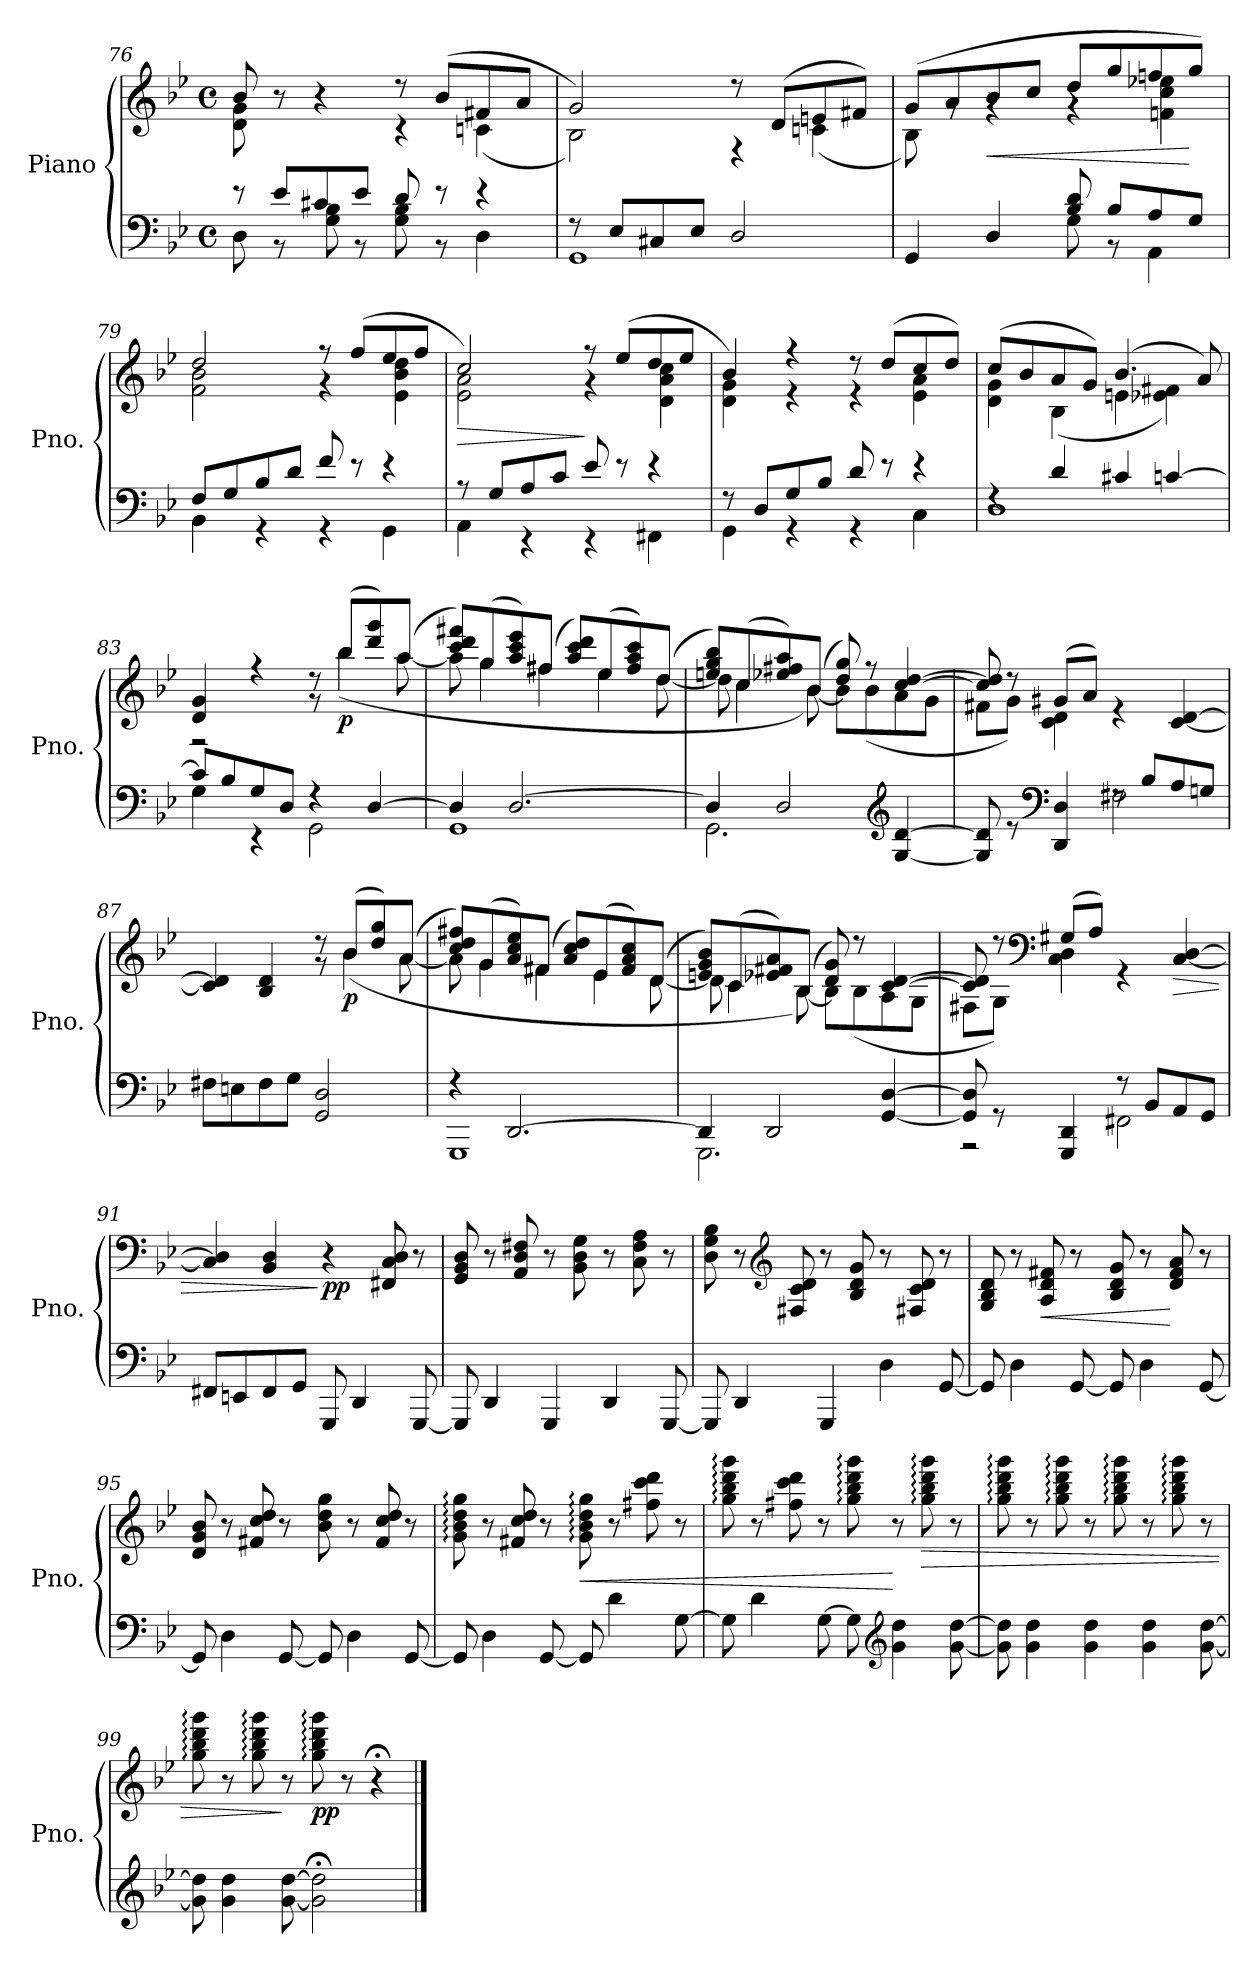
**kern	**kern	**dynam
*part1	*part1	*part1
*staff2	*staff1	*staff1/2
*I"Piano	*	*
*I'Pno.	*	*
*clefF4	*clefG2	*
*k[b-e-]	*k[b-e-]	*
*M4/4	*M4/4	*
*met(c)	*met(c)	*
=76	=76	=76
*^	*^	*
8r	8D\	8b-/	8d\ 8g\	.
8e-/L	8r	8r	4.ryy	.
8c#X/	8G\ 8B-\	4r	.	.
8e-/J	8r	.	.	.
8d/	8G\ 8B-\	8r	4r	.
8r	8r	(8b-/L	.	.
4r	4D\	8f#X/	(4cn\	.
.	.	8a/J	.	.
=77	=77	=77	=77	=77
8r	1GG	2g/)	2B-\)	.
8E-/L	.	.	.	.
8C#X/	.	.	.	.
8E-/J	.	.	.	.
2D/	.	8r	4r	.
.	.	(8d/L	.	.
.	.	8en/	(4cn\	.
.	.	8f#X/J)	.	.
=78	=78	=78	=78	=78
4GG/	2ryy	(8g/L	8B-\)	.
.	.	8a/	8rg	.
!	!	!	!	!LO:HP:b
4D/	.	8b-/	4rg	<
.	.	8cc/J	.	.
8B-/ 8d/	8G\	8dd/L	4rg	.
8B-/L	8r	8gg/	.	.
8A/	4AA\	8ffn/	4fn\ 4cc\ 4ee-X\	.
8G/J	.	8gg/J)	.	[
!!LO:LB:g=z	!!
=79	=79	=79	=79	=79
8F/L	4BB-\	2dd/	2f\ 2b-\	.
8G/	.	.	.	.
8B-/	4r	.	.	.
8d/J	.	.	.	.
8f/	4r	8r	4r	.
8r	.	(8ff/L	.	.
4r	4GG\	8ee-/	4e-\ 4b-\ 4dd\	.
.	.	8ff/J	.	.
=80	=80	=80	=80	=80
!	!	!	!	!LO:HP:b
8r	4AA\	2cc/)	2e-\ 2a\	>
8G/L	.	.	.	.
8A/	4r	.	.	.
8c/J	.	.	.	.
8e-/	4r	8r	4r	]
8r	.	(8ee-/L	.	.
4r	4FF#X\	8dd/	4d\ 4a\ 4cc\	.
.	.	8ee-/J	.	.
=81	=81	=81	=81	=81
8r	4GG\	4b-/)	4d\ 4g\	.
8D/L	.	.	.	.
8G/	4r	4r	4r	.
8B-/J	.	.	.	.
8d/	4r	8r	4r	.
8r	.	(8dd/L	.	.
4r	4C\	8cc/	4e-\ 4a\	.
.	.	8dd/J)	.	.
=82	=82	=82	=82	=82
4rF	1D	(8cc/L	4d\ 4g\	.
.	.	8b-/	.	.
4d/	.	8a/	(4B-\	.
.	.	8g/J)	.	.
4c#X/	.	(4.b-/	4en\	.
[4cn/	.	.	4e-X\ 4f#X\)	.
.	.	8a/)	.	.
!!LO:PB:g=z	!!
=83	=83	=83	=83	=83
8c/L]	4G\	4d/ 4g/	2r	.
8B-/	.	.	.	.
8G/	4r	4r	.	.
8D/J	.	.	.	.
4r	2GG\	8r	8r	.
!	!	!	!	!LO:DY:b
.	.	(8bb-/L	(4bb-\	p
[4D/	.	8ddd/ 8ggg/)	.	.
.	.	(8aa/J	[8aa\	.
=84	=84	=84	=84	=84
4D/]	1GG	8ccc/ 8ddd/ 8fff#X/L)	8aa\]	.
.	.	(8gg/	4gg\	.
[2.D/	.	8aa/ 8ccc/ 8eee-/)	.	.
.	.	(8ff#X/J	4ff#\	.
.	.	8aa/ 8ccc/ 8ddd/L)	.	.
.	.	(8ee-/	4ee-\	.
.	.	8ff#/ 8aa/ 8ccc/)	.	.
.	.	(8dd/J	[8dd\	.
=85	=85	=85	=85	=85
4D/]	2.GG\	8een/ 8gg/ 8bb-/L)	8dd\]	.
.	.	(8cc/	4cc\	.
2D/	.	8ee-X/ 8ff#X/ 8aa/)	.	.
.	.	(8b-/J	[8b-\)	.
.	.	8dd/ 8gg/)	8b-\L]	.
.	.	8r	(8b-\	.
*clefG2	*	*	*	*
[4G/ [4d/	4ryy	[4cc/ [4dd/	8a\	.
.	.	.	8g\J	.
!!LO:LB:g=z	!!
=86	=86	=86	=86	=86
8G/] 8d/]	4ryy	8cc/] 8dd/]	8f#X\L	.
8re	.	8r	8g\J)	.
*clefF4	*	*	*	*
4DD/ 4D/	4ryy	(8g#X/L	4c\ 4d\	.
.	.	8a/J)	.	.
8rF	2F#X\	4re	2ryy	.
8B-/L	.	.	.	.
8A/	.	[4c/ [4d/	.	.
8Gn/J	.	.	.	.
*v	*v	*	*	*
=87	=87	=87	=87
8F#X\L	4c/] 4d/]	2ryy	.
8En\	.	.	.
8F#\	4B-/ 4d/	.	.
8G\J	.	.	.
2GG/ 2D/	8r	8r	.
!	!	!	!LO:DY:b
.	(8b-/L	(4b-\	p
.	8dd/ 8gg/)	.	.
.	(8a/J	[8a\	.
=88	=88	=88	=88
*^	*	*	*
4r	1GGG	8cc/ 8dd/ 8ff#X/L)	8a\]	.
.	.	(8g/	4g\	.
[2.DD/	.	8a/ 8cc/ 8ee-/)	.	.
.	.	(8f#X/J	4f#\	.
.	.	8a/ 8cc/ 8dd/L)	.	.
.	.	(8e-/	4e-\	.
.	.	8f#/ 8a/ 8cc/)	.	.
.	.	(8d/J	[8d\	.
!!LO:LB:g=z	!!
=89	=89	=89	=89	=89
4DD/]	2.GGG\	8en/ 8g/ 8b-/L)	8d\]	.
.	.	(8c/	4c\	.
2DD/	.	8e-X/ 8f#X/ 8a/)	.	.
.	.	(8B-/J	[8B-\)	.
.	.	8d/ 8g/)	8B-\L]	.
.	.	8r	(8B-\	.
[4GG/ [4D/	4ryy	[4c/ [4d/	8A\	.
.	.	.	8G\J	.
=90	=90	=90	=90	=90
8GG/] 8D/]	2r	8c/] 8d/]	8F#X\L	.
8rGG	.	8r	8G\J)	.
*	*	*clefF4	*	*
4GGG/ 4DD/	.	(8G#X/L	4C\ 4D\	.
.	.	8A/J)	.	.
8rF	2FF#X\	4rGG	2ryy	.
8BB-/L	.	.	.	.
!	!	!	!	!LO:HP:b
8AA/	.	[4C/ [4D/	.	>
8GG/J	.	.	.	.
*v	*v	*	*	*
*	*v	*v	*
=91	=91	=91
8FF#X/L	4C/] 4D/]	.
8EEn/	.	.
8FF#/	4BB-/ 4D/	.
8GG/J	.	.
!	!	!LO:DY:n=1:b
8GGG/	4r	] pp
4DD/	.	.
.	8FF#X/ 8C/ 8D/	.
[8GGG/	8r	.
!!LO:LB:g=z
=92	=92	=92
8GGG/]	8GG/ 8BB-/ 8D/	.
4DD/	8r	.
.	8AA/ 8D/ 8F#X/	.
4GGG/	8r	.
.	8BB-\ 8D\ 8G\	.
4DD/	8r	.
.	8C\ 8F#\ 8A\	.
[8GGG/	8r	.
=93	=93	=93
8GGG/]	8D\ 8G\ 8B-\	.
4DD/	8r	.
*	*clefG2	*
.	8F#X/ 8c/ 8d/	.
4GGG/	8r	.
.	8B-/ 8d/ 8g/	.
4D\	8r	.
.	8F#X/ 8c/ 8d/	.
[8GG/	8r	.
=94	=94	=94
8GG/]	8G/ 8B-/ 8d/	.
4D\	8r	.
!	!	!LO:HP:b
.	8A/ 8d/ 8f#X/	<
[8GG/	8r	.
8GG/]	8B-/ 8d/ 8g/	.
4D\	8r	.
.	8d/ 8f#/ 8a/	[
[8GG/	8r	.
=95	=95	=95
8GG/]	8d/ 8g/ 8b-/	.
4D\	8r	.
.	8f#X/ 8cc/ 8dd/	.
[8GG/	8r	.
8GG/]	8b-\ 8dd\ 8gg\	.
4D\	8r	.
.	8f#/ 8cc/ 8dd/	.
[8GG/	8r	.
!!LO:LB:g=z
=96	=96	=96
8GG/]	8g\: 8b-\: 8dd\: 8gg\:	.
4D\	8r	.
.	8f#X/ 8cc/ 8dd/	.
[8GG/	8r	.
!	!	!LO:HP:b
8GG/]	8g\: 8b-\: 8dd\: 8gg\:	<
4d\	8r	.
.	8ff#X\ 8ccc\ 8ddd\	.
[8G\	8r	.
=97	=97	=97
8G\]	8gg\: 8bb-\: 8ddd\: 8ggg\:	.
4d\	8r	.
.	8ff#X\ 8ccc\ 8ddd\	.
[8G\	8r	.
8G\]	8gg\: 8bb-\: 8ddd\: 8ggg\:	.
*clefG2	*	*
4g\ 4dd\	8r	[
!	!	!LO:HP:b
.	8gg\: 8bb-\: 8ddd\: 8ggg\:	>
[8g\ [8dd\	8r	.
=98	=98	=98
8g\] 8dd\]	8gg\: 8bb-\: 8ddd\: 8ggg\:	.
4g\ 4dd\	8r	.
.	8gg\: 8bb-\: 8ddd\: 8ggg\:	.
4g\ 4dd\	8r	.
.	8gg\: 8bb-\: 8ddd\: 8ggg\:	.
4g\ 4dd\	8r	.
.	8gg\: 8bb-\: 8ddd\: 8ggg\:	.
[8g\ [8dd\	8r	.
=99	=99	=99
8g\] 8dd\]	8gg\: 8bb-\: 8ddd\: 8ggg\:	.
4g\ 4dd\	8r	.
.	8gg\: 8bb-\: 8ddd\: 8ggg\:	.
[8g\ [8dd\	8r	]
!	!	!LO:DY:b
2g\];< 2dd\];<	8gg\: 8bb-\: 8ddd\: 8ggg\:	pp
.	8r	.
.	4r;<	.
==	==	==
*-	*-	*-
